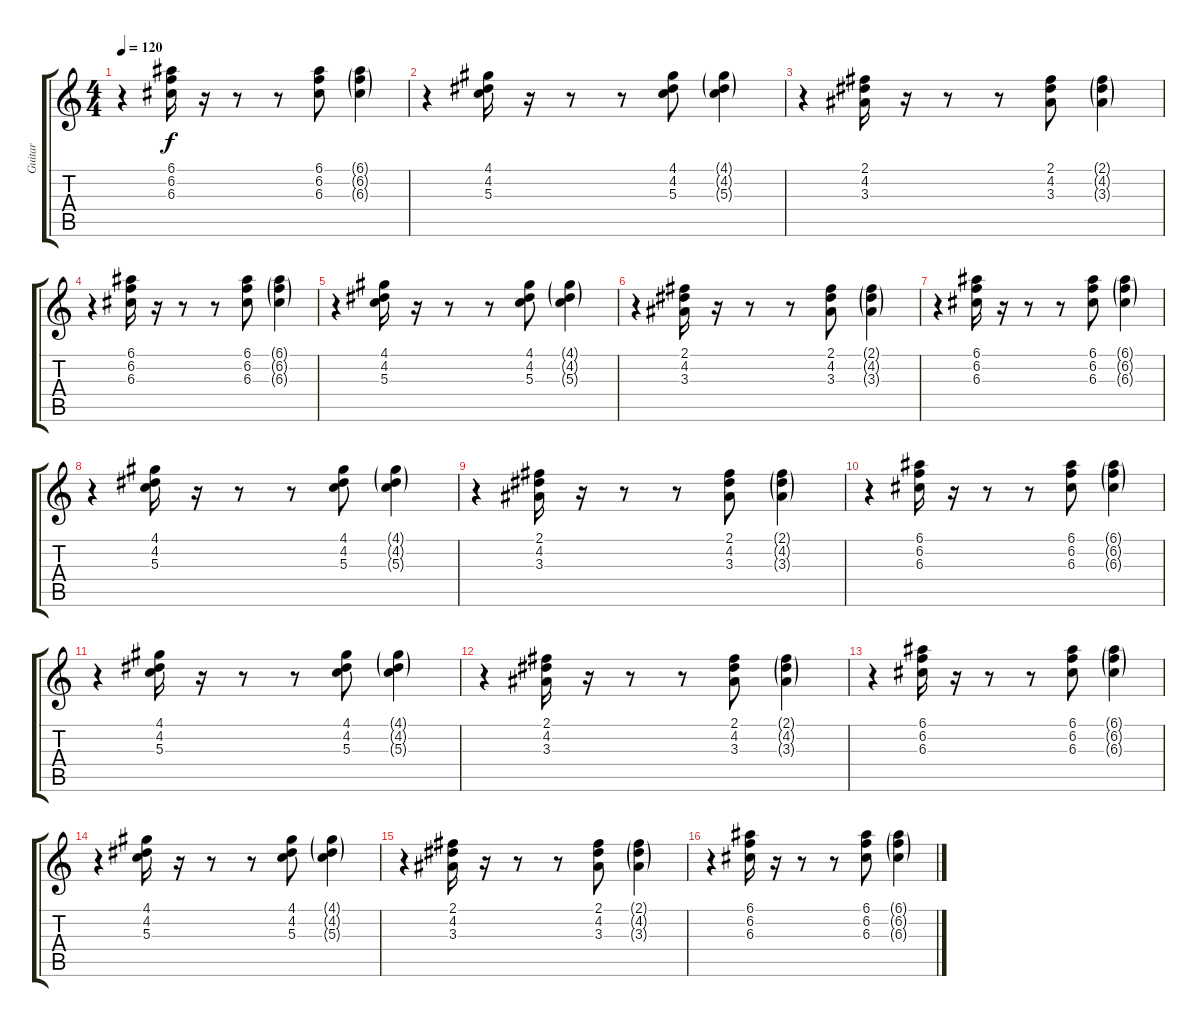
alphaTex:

\track ("Guitar" "Guitar") {instrument acousticguitarsteel}
\staff {score tabs}
\tuning (E4 B3 G3 D3 A2 E2) {hide}
\ts (4 4)
\tempo 120
\clef g2
\ks c
r.4{dy f} (6.1 6.2 6.3).16 r.16 r.8 r.8 (6.1 6.2 6.3).8 (6.1{g} 6.2{g} 6.3{g}).4 |
r.4 (4.1 4.2 5.3).16 r.16 r.8 r.8 (4.1 4.2 5.3).8 (4.1{g} 4.2{g} 5.3{g}).4 |
r.4 (2.1 4.2 3.3).16 r.16 r.8 r.8 (2.1 4.2 3.3).8 (2.1{g} 4.2{g} 3.3{g}).4 |
r.4 (6.1 6.2 6.3).16 r.16 r.8 r.8 (6.1 6.2 6.3).8 (6.1{g} 6.2{g} 6.3{g}).4 |
r.4 (4.1 4.2 5.3).16 r.16 r.8 r.8 (4.1 4.2 5.3).8 (4.1{g} 4.2{g} 5.3{g}).4 |
r.4 (2.1 4.2 3.3).16 r.16 r.8 r.8 (2.1 4.2 3.3).8 (2.1{g} 4.2{g} 3.3{g}).4 |
r.4 (6.1 6.2 6.3).16 r.16 r.8 r.8 (6.1 6.2 6.3).8 (6.1{g} 6.2{g} 6.3{g}).4 |
r.4 (4.1 4.2 5.3).16 r.16 r.8 r.8 (4.1 4.2 5.3).8 (4.1{g} 4.2{g} 5.3{g}).4 |
r.4 (2.1 4.2 3.3).16 r.16 r.8 r.8 (2.1 4.2 3.3).8 (2.1{g} 4.2{g} 3.3{g}).4 |
r.4 (6.1 6.2 6.3).16 r.16 r.8 r.8 (6.1 6.2 6.3).8 (6.1{g} 6.2{g} 6.3{g}).4 |
r.4 (4.1 4.2 5.3).16 r.16 r.8 r.8 (4.1 4.2 5.3).8 (4.1{g} 4.2{g} 5.3{g}).4 |
r.4 (2.1 4.2 3.3).16 r.16 r.8 r.8 (2.1 4.2 3.3).8 (2.1{g} 4.2{g} 3.3{g}).4 |
r.4 (6.1 6.2 6.3).16 r.16 r.8 r.8 (6.1 6.2 6.3).8 (6.1{g} 6.2{g} 6.3{g}).4 |
r.4 (4.1 4.2 5.3).16 r.16 r.8 r.8 (4.1 4.2 5.3).8 (4.1{g} 4.2{g} 5.3{g}).4 |
r.4 (2.1 4.2 3.3).16 r.16 r.8 r.8 (2.1 4.2 3.3).8 (2.1{g} 4.2{g} 3.3{g}).4 |
r.4 (6.1 6.2 6.3).16 r.16 r.8 r.8 (6.1 6.2 6.3).8 (6.1{g} 6.2{g} 6.3{g}).4
